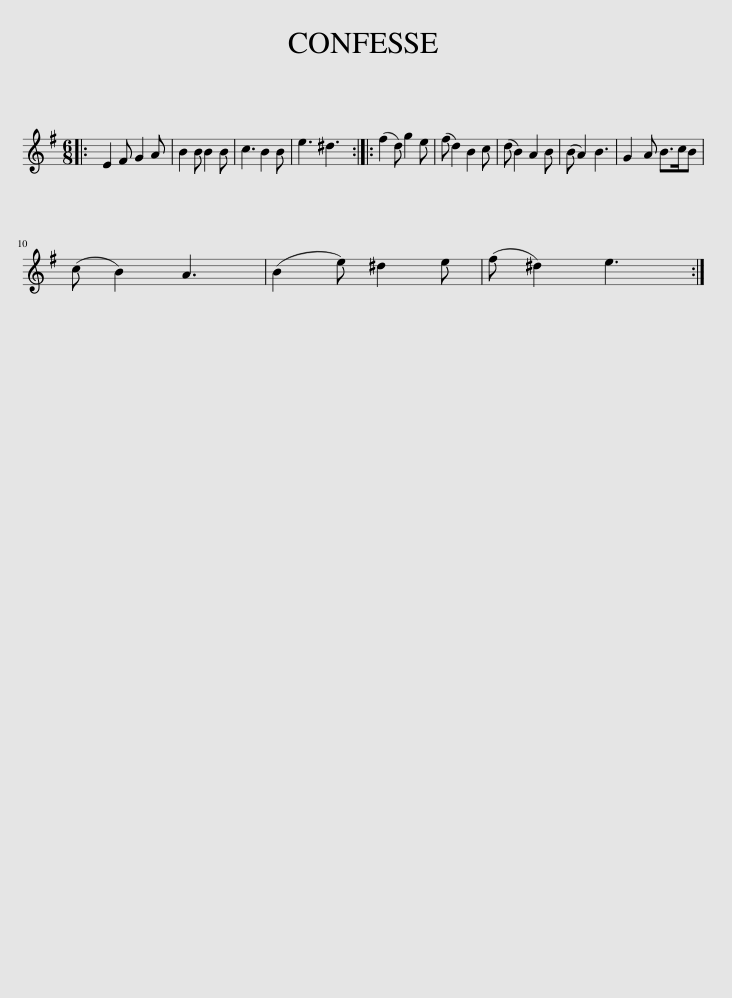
X:1
L:1/8
M:6/8
I:linebreak $
K:Emin
V:1 treble
V:1
|: E2 F G2 A | B2 B B2 B | c3 B2 B | e3 ^d3 :: (f2 d) g2 e | %5
 (f d2) B2 c | (d B2) A2 B | (B A2) B3 | G2 A B>cB |$ (c B2) A3 | %10
 (B2 e) ^d2 e | (f ^d2) e3 :| %12
